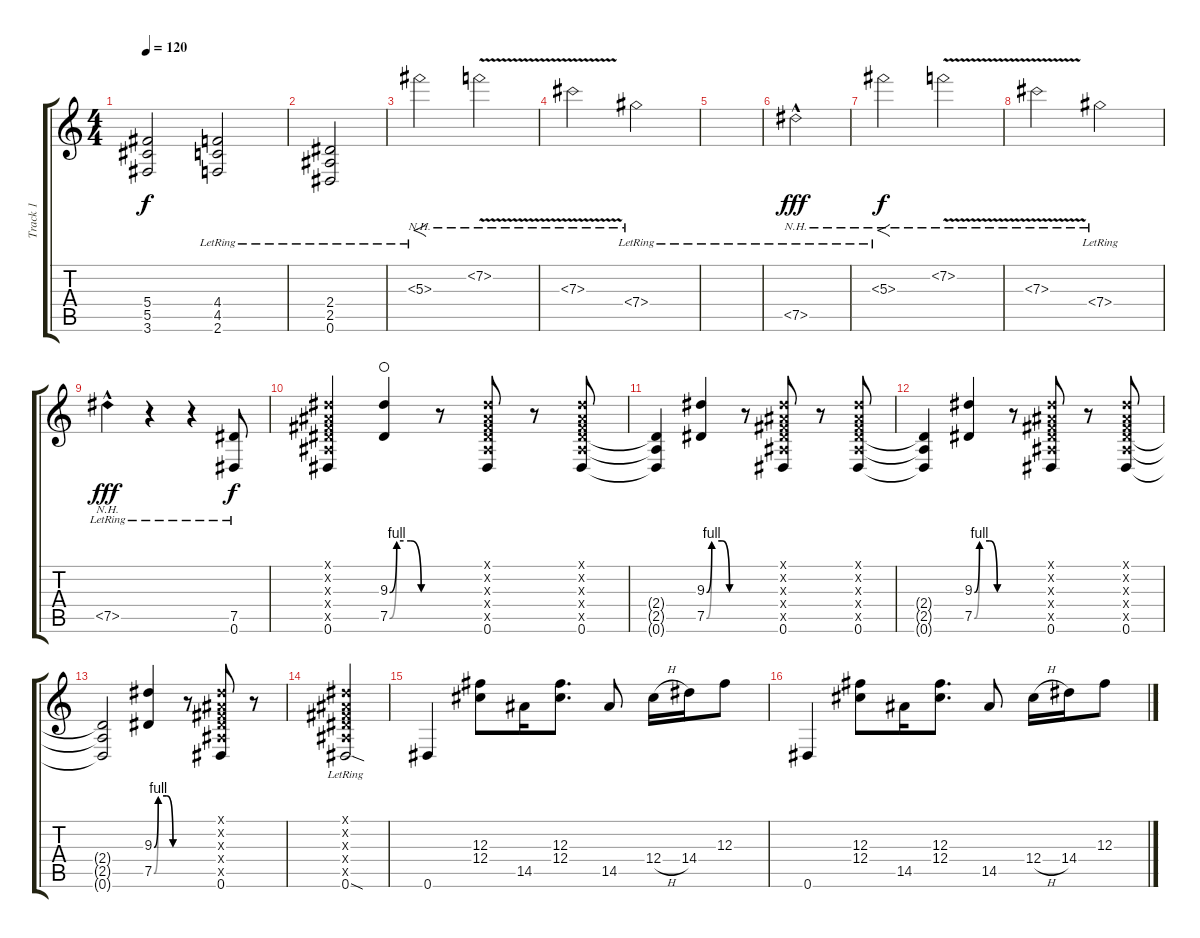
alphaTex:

\track ("Track 1" "Track 1") {instrument electricguitarclean}
\staff {score tabs}
\tuning (Eb4 Bb3 Gb3 Db3 Ab2 Eb2) {hide}
\ts (4 4)
\tempo 120
\clef g2
\ks c
(5.4{t} 5.5{t} 3.6{t}).2{dy f} (4.4{lr} 4.5{lr} 2.6{lr}).2 |
(2.4{lr} 2.5{lr} 0.6{lr}).2 |
5.3{nh lr}.2{f} 7.2{nh v}.2 |
7.3{nh v}.2 7.4{nh lr}.2 |
|
7.5{nh hac lr}.2{dy fff} |
5.3{nh lr}.2{f dy f} 7.2{nh v}.2 |
7.3{nh v}.2 7.4{nh lr}.2 |
7.5{nh hac lr}.4{dy fff} r.4 r.4 (7.5{lr} 0.6{lr}).8{dy f} |
(0.1{x} 0.2{x} 0.3{x} 2.4{x} 2.5{x} 0.6).4 (9.3{be (custom 0 0 10 4 30 4 45 0 60 0)} 7.5{be (custom 0 0 10 4 30 4 45 0 60 0)}).4{waho} r.8 (0.1{x} 0.2{x} 0.3{x} 2.4{x} 2.5{x} 0.6).8 r.8 (0.1{x} 0.2{x} 0.3{x} 2.4{x} 2.5{x} 0.6).8 |
(2.4{t} 2.5{t} 0.6{t}).4 (9.3{be (custom 0 0 10 4 30 4 45 0 60 0)} 7.5{be (custom 0 0 10 4 30 4 45 0 60 0)}).4 r.8 (0.1{x} 0.2{x} 0.3{x} 2.4{x} 2.5{x} 0.6).8 r.8 (0.1{x} 0.2{x} 0.3{x} 2.4{x} 2.5{x} 0.6).8 |
(2.4{t} 2.5{t} 0.6{t}).4 (9.3{be (custom 0 0 10 4 30 4 45 0 60 0)} 7.5{be (custom 0 0 10 4 30 4 45 0 60 0)}).4 r.8 (0.1{x} 0.2{x} 0.3{x} 2.4{x} 2.5{x} 0.6).8 r.8 (0.1{x} 0.2{x} 0.3{x} 2.4{x} 2.5{x} 0.6).8 |
(2.4{t} 2.5{t} 0.6{t}).2 (9.3{be (custom 0 0 10 4 30 4 45 0 60 0)} 7.5{be (custom 0 0 10 4 30 4 45 0 60 0)}).4 r.8 (0.1{x} 0.2{x} 0.3{x} 2.4{x} 2.5{x} 0.6).8 r.8 |
(0.1{x} 0.2{x} 0.3{x} 2.4{x} 2.5{x} 0.6{sod lr}).2 |
0.6.4 (12.3 12.4).8 14.5.16 (12.3 12.4).8{d} 14.5.8 12.4{h}.16 14.4.16 12.3.8 |
0.6.4 (12.3 12.4).8 14.5.16 (12.3 12.4).8{d} 14.5.8 12.4{h}.16 14.4.16 12.3.8
